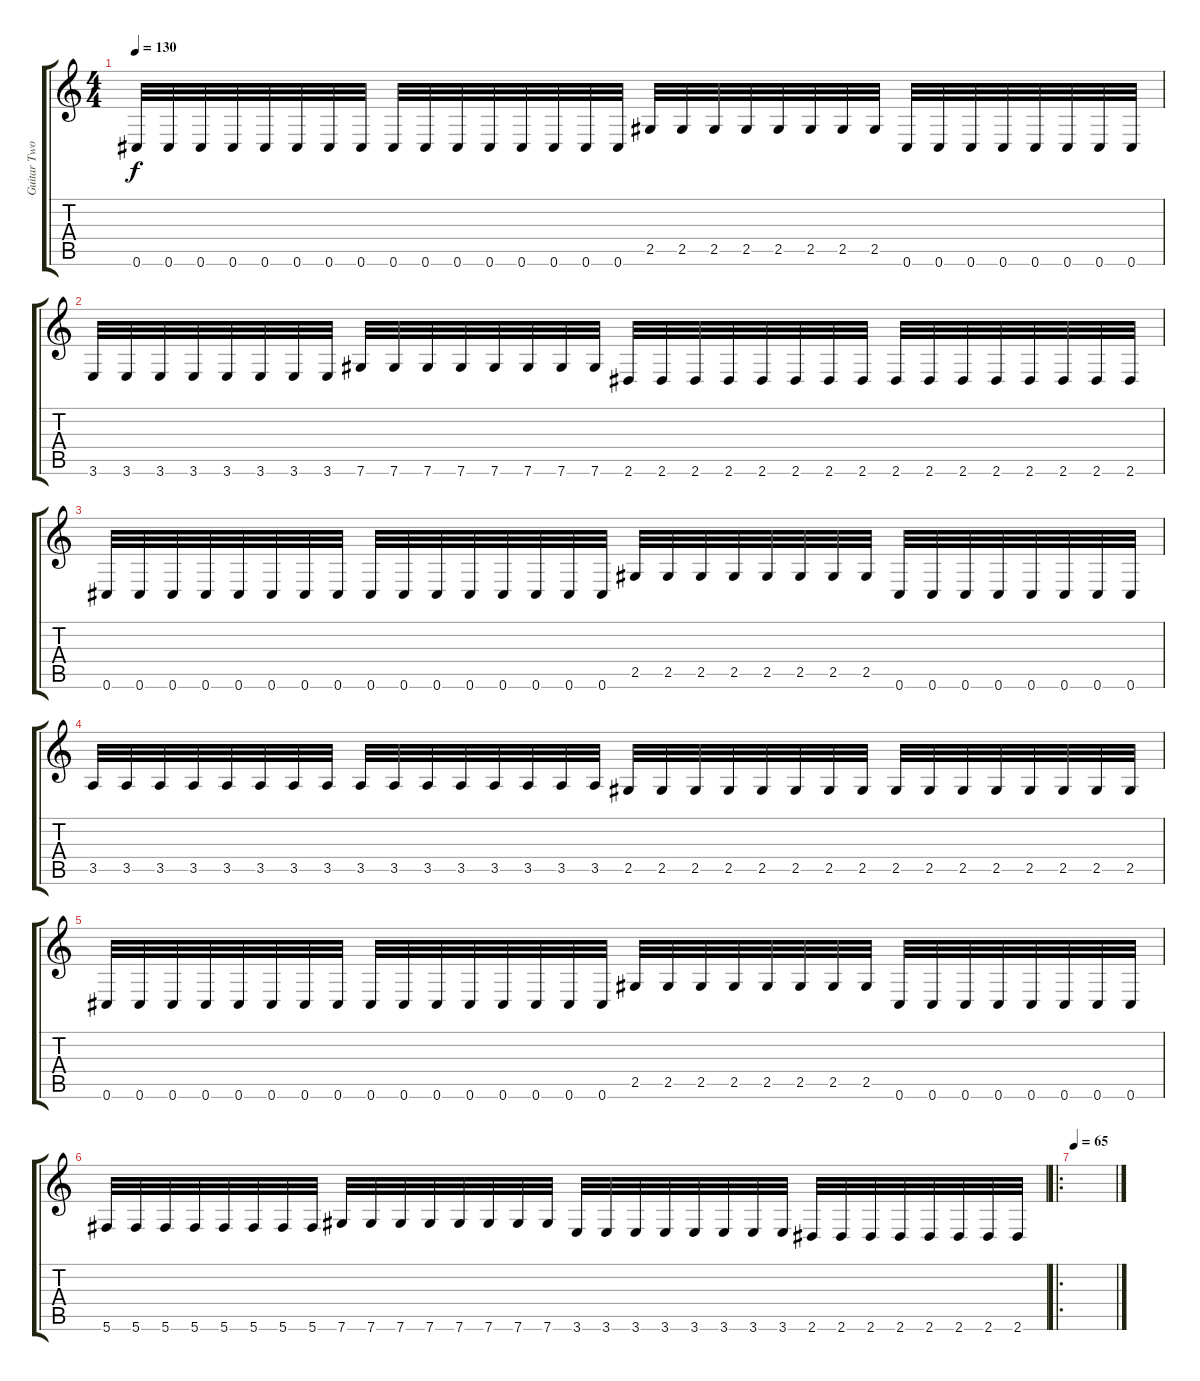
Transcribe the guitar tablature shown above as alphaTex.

\track ("Guitar Two" "Guitar Two") {instrument distortionguitar}
\staff {score tabs}
\tuning (Db4 Ab3 E3 B2 Gb2 Db2) {hide}
\ts (4 4)
\tempo 130
\clef g2
\ks c
0.6.32{dy f} 0.6.32 0.6.32 0.6.32 0.6.32 0.6.32 0.6.32 0.6.32 0.6.32 0.6.32 0.6.32 0.6.32 0.6.32 0.6.32 0.6.32 0.6.32 2.5.32 2.5.32 2.5.32 2.5.32 2.5.32 2.5.32 2.5.32 2.5.32 0.6.32 0.6.32 0.6.32 0.6.32 0.6.32 0.6.32 0.6.32 0.6.32 |
3.6.32 3.6.32 3.6.32 3.6.32 3.6.32 3.6.32 3.6.32 3.6.32 7.6.32 7.6.32 7.6.32 7.6.32 7.6.32 7.6.32 7.6.32 7.6.32 2.6.32 2.6.32 2.6.32 2.6.32 2.6.32 2.6.32 2.6.32 2.6.32 2.6.32 2.6.32 2.6.32 2.6.32 2.6.32 2.6.32 2.6.32 2.6.32 |
0.6.32 0.6.32 0.6.32 0.6.32 0.6.32 0.6.32 0.6.32 0.6.32 0.6.32 0.6.32 0.6.32 0.6.32 0.6.32 0.6.32 0.6.32 0.6.32 2.5.32 2.5.32 2.5.32 2.5.32 2.5.32 2.5.32 2.5.32 2.5.32 0.6.32 0.6.32 0.6.32 0.6.32 0.6.32 0.6.32 0.6.32 0.6.32 |
3.5.32 3.5.32 3.5.32 3.5.32 3.5.32 3.5.32 3.5.32 3.5.32 3.5.32 3.5.32 3.5.32 3.5.32 3.5.32 3.5.32 3.5.32 3.5.32 2.5.32 2.5.32 2.5.32 2.5.32 2.5.32 2.5.32 2.5.32 2.5.32 2.5.32 2.5.32 2.5.32 2.5.32 2.5.32 2.5.32 2.5.32 2.5.32 |
0.6.32 0.6.32 0.6.32 0.6.32 0.6.32 0.6.32 0.6.32 0.6.32 0.6.32 0.6.32 0.6.32 0.6.32 0.6.32 0.6.32 0.6.32 0.6.32 2.5.32 2.5.32 2.5.32 2.5.32 2.5.32 2.5.32 2.5.32 2.5.32 0.6.32 0.6.32 0.6.32 0.6.32 0.6.32 0.6.32 0.6.32 0.6.32 |
5.6.32 5.6.32 5.6.32 5.6.32 5.6.32 5.6.32 5.6.32 5.6.32 7.6.32 7.6.32 7.6.32 7.6.32 7.6.32 7.6.32 7.6.32 7.6.32 3.6.32 3.6.32 3.6.32 3.6.32 3.6.32 3.6.32 3.6.32 3.6.32 2.6.32 2.6.32 2.6.32 2.6.32 2.6.32 2.6.32 2.6.32 2.6.32 |
\ro
\tempo 65
